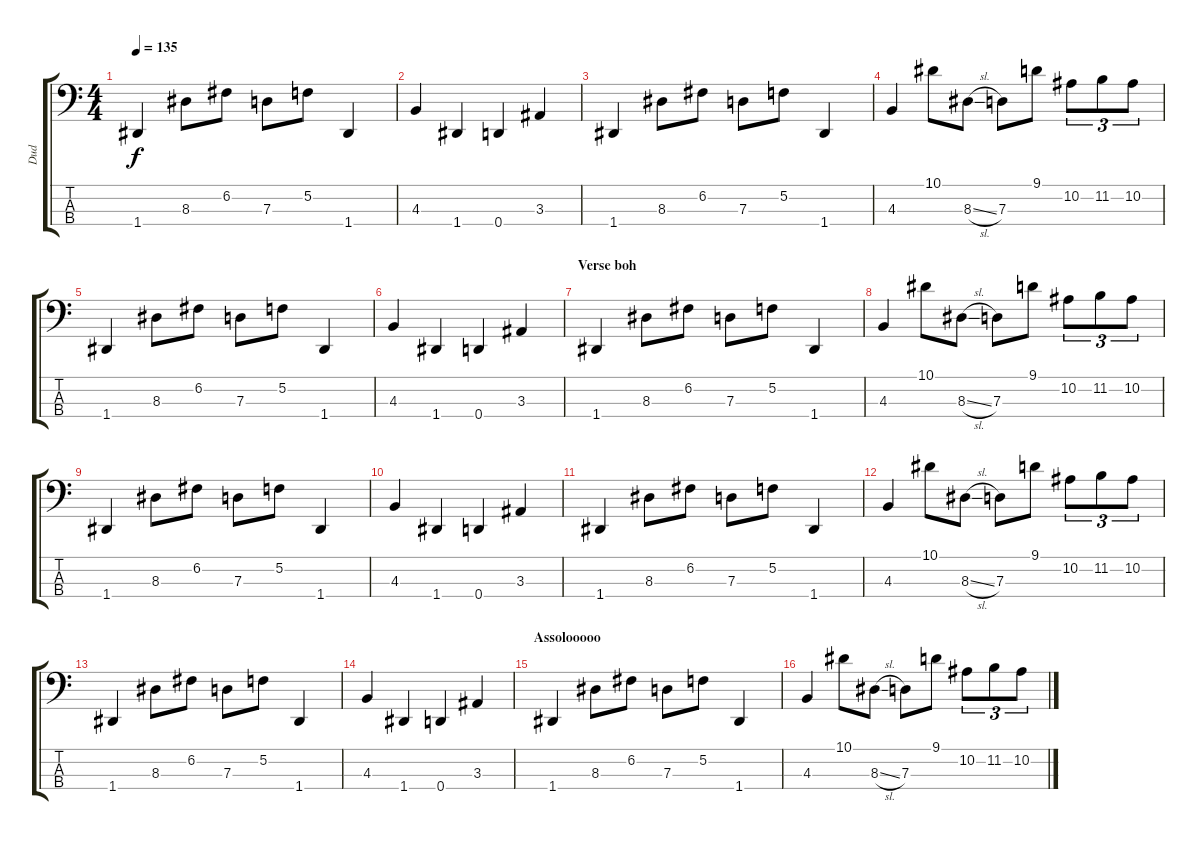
\track ("Dud" "Dud") {instrument slapbass1}
\staff {score tabs}
\tuning (F2 C2 G1 D1) {hide}
\ts (4 4)
\tempo 135
\clef f4
\ks c
1.4.4{dy f} 8.3.8 6.2.8 7.3.8 5.2.8 1.4.4 |
4.3.4 1.4.4 0.4.4 3.3.4 |
1.4.4 8.3.8 6.2.8 7.3.8 5.2.8 1.4.4 |
4.3.4 10.1.8 8.3{sl}.8 7.3.8 9.1.8 10.2.8{tu (3 2)} 11.2.8{tu (3 2)} 10.2.8{tu (3 2)} |
1.4.4 8.3.8 6.2.8 7.3.8 5.2.8 1.4.4 |
4.3.4 1.4.4 0.4.4 3.3.4 |
\section ("" "Verse boh")
1.4.4 8.3.8 6.2.8 7.3.8 5.2.8 1.4.4 |
4.3.4 10.1.8 8.3{sl}.8 7.3.8 9.1.8 10.2.8{tu (3 2)} 11.2.8{tu (3 2)} 10.2.8{tu (3 2)} |
1.4.4 8.3.8 6.2.8 7.3.8 5.2.8 1.4.4 |
4.3.4 1.4.4 0.4.4 3.3.4 |
1.4.4 8.3.8 6.2.8 7.3.8 5.2.8 1.4.4 |
4.3.4 10.1.8 8.3{sl}.8 7.3.8 9.1.8 10.2.8{tu (3 2)} 11.2.8{tu (3 2)} 10.2.8{tu (3 2)} |
1.4.4 8.3.8 6.2.8 7.3.8 5.2.8 1.4.4 |
4.3.4 1.4.4 0.4.4 3.3.4 |
\section ("" "Assolooooo")
1.4.4 8.3.8 6.2.8 7.3.8 5.2.8 1.4.4 |
4.3.4 10.1.8 8.3{sl}.8 7.3.8 9.1.8 10.2.8{tu (3 2)} 11.2.8{tu (3 2)} 10.2.8{tu (3 2)}
